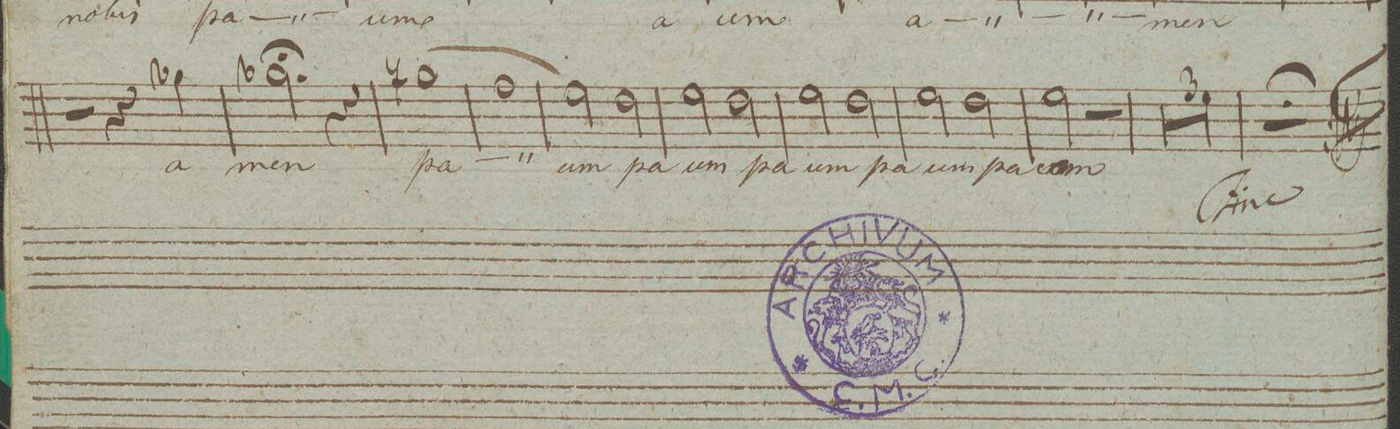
**kern	**text	**dynam
*I"Soprano.	*	*
*clefC1	*	*
*k[]	*	*
*met(c|)	*	*
*M2/2	*	*
2r	.	.
4r	.	.
4ee-X\	a-	.
=83	=83	=83
2.ee-X;\	-men	.
4r	.	.
=84	=84	=84
(1een\	pa-	.
=85	=85	=85
1dd\	.	.
=86	=86	=86
2cc\)	cem	.
2b\	pa-	.
=87	=87	=87
2cc\	-cem	.
2b\	pa-	.
=88	=88	=88
2cc\	-cem	.
2b\	pa-	.
=89	=89	=89
2cc\	-cem	.
2b\	pa-	.
=90	=90	=90
2cc\	-cem	.
2r	.	.
=91	=91	=91
1r	.	.
=92	=92	=92
1r	.	.
=93	=93	=93
1r	.	.
=94	=94	=94
1r;	.	.
==	==	==
*-	*-	*-
